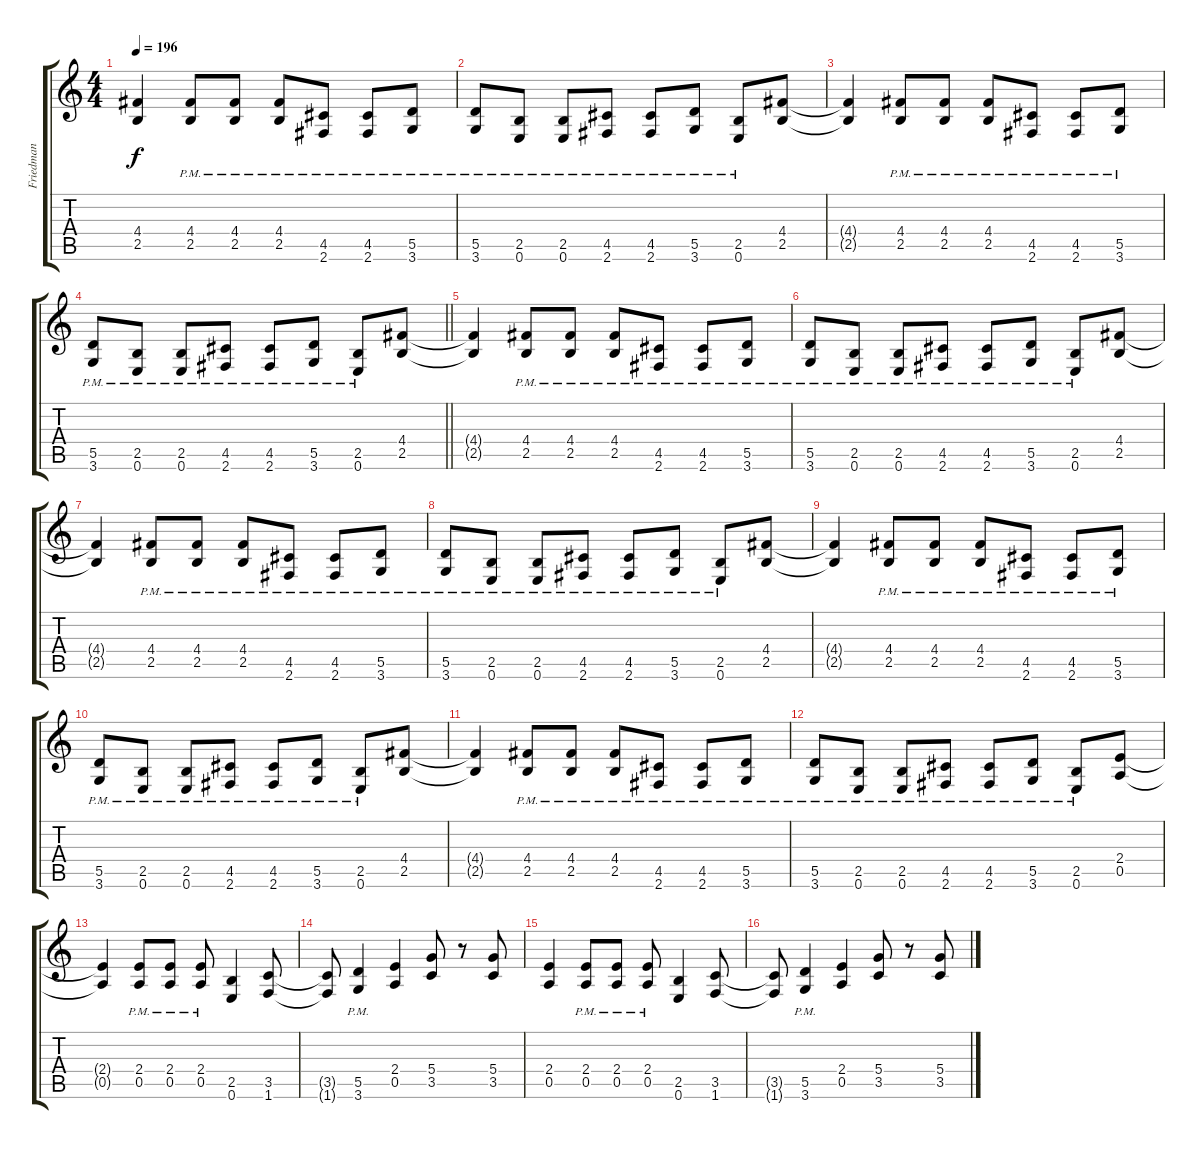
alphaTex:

\track ("Friedman" "Friedman") {instrument overdrivenguitar}
\staff {score tabs}
\tuning (E4 B3 G3 D3 A2 E2) {hide}
\ts (4 4)
\tempo 196
\clef g2
\ks c
(4.4{t} 2.5{t}).4{dy f} (4.4{pm} 2.5{pm}).8 (4.4{pm} 2.5{pm}).8 (4.4{pm} 2.5{pm}).8 (4.5{pm} 2.6{pm}).8 (4.5{pm} 2.6{pm}).8 (5.5{pm} 3.6{pm}).8 |
(5.5{pm} 3.6{pm}).8 (2.5{pm} 0.6{pm}).8 (2.5{pm} 0.6{pm}).8 (4.5{pm} 2.6{pm}).8 (4.5{pm} 2.6{pm}).8 (5.5{pm} 3.6{pm}).8 (2.5{pm} 0.6{pm}).8 (4.4 2.5).8 |
(4.4{t} 2.5{t}).4 (4.4{pm} 2.5{pm}).8 (4.4{pm} 2.5{pm}).8 (4.4{pm} 2.5{pm}).8 (4.5{pm} 2.6{pm}).8 (4.5{pm} 2.6{pm}).8 (5.5{pm} 3.6{pm}).8 |
\barLineRight lightlight
(5.5{pm} 3.6{pm}).8 (2.5{pm} 0.6{pm}).8 (2.5{pm} 0.6{pm}).8 (4.5{pm} 2.6{pm}).8 (4.5{pm} 2.6{pm}).8 (5.5{pm} 3.6{pm}).8 (2.5{pm} 0.6{pm}).8 (4.4 2.5).8 |
(4.4{t} 2.5{t}).4 (4.4{pm} 2.5{pm}).8 (4.4{pm} 2.5{pm}).8 (4.4{pm} 2.5{pm}).8 (4.5{pm} 2.6{pm}).8 (4.5{pm} 2.6{pm}).8 (5.5{pm} 3.6{pm}).8 |
(5.5{pm} 3.6{pm}).8 (2.5{pm} 0.6{pm}).8 (2.5{pm} 0.6{pm}).8 (4.5{pm} 2.6{pm}).8 (4.5{pm} 2.6{pm}).8 (5.5{pm} 3.6{pm}).8 (2.5{pm} 0.6{pm}).8 (4.4 2.5).8 |
(4.4{t} 2.5{t}).4 (4.4{pm} 2.5{pm}).8 (4.4{pm} 2.5{pm}).8 (4.4{pm} 2.5{pm}).8 (4.5{pm} 2.6{pm}).8 (4.5{pm} 2.6{pm}).8 (5.5{pm} 3.6{pm}).8 |
(5.5{pm} 3.6{pm}).8 (2.5{pm} 0.6{pm}).8 (2.5{pm} 0.6{pm}).8 (4.5{pm} 2.6{pm}).8 (4.5{pm} 2.6{pm}).8 (5.5{pm} 3.6{pm}).8 (2.5{pm} 0.6{pm}).8 (4.4 2.5).8 |
(4.4{t} 2.5{t}).4 (4.4{pm} 2.5{pm}).8 (4.4{pm} 2.5{pm}).8 (4.4{pm} 2.5{pm}).8 (4.5{pm} 2.6{pm}).8 (4.5{pm} 2.6{pm}).8 (5.5{pm} 3.6{pm}).8 |
(5.5{pm} 3.6{pm}).8 (2.5{pm} 0.6{pm}).8 (2.5{pm} 0.6{pm}).8 (4.5{pm} 2.6{pm}).8 (4.5{pm} 2.6{pm}).8 (5.5{pm} 3.6{pm}).8 (2.5{pm} 0.6{pm}).8 (4.4 2.5).8 |
(4.4{t} 2.5{t}).4 (4.4{pm} 2.5{pm}).8 (4.4{pm} 2.5{pm}).8 (4.4{pm} 2.5{pm}).8 (4.5{pm} 2.6{pm}).8 (4.5{pm} 2.6{pm}).8 (5.5{pm} 3.6{pm}).8 |
(5.5{pm} 3.6{pm}).8 (2.5{pm} 0.6{pm}).8 (2.5{pm} 0.6{pm}).8 (4.5{pm} 2.6{pm}).8 (4.5{pm} 2.6{pm}).8 (5.5{pm} 3.6{pm}).8 (2.5{pm} 0.6{pm}).8 (2.4 0.5).8 |
(2.4{t} 0.5{t}).4 (2.4{pm} 0.5{pm}).8 (2.4{pm} 0.5{pm}).8 (2.4{pm} 0.5{pm}).8 (2.5 0.6).4 (3.5 1.6).8 |
(3.5{t} 1.6{t}).8 (5.5 3.6{pm}).4 (2.4 0.5).4 (5.4 3.5).8 r.8 (5.4 3.5).8 |
(2.4 0.5).4 (2.4{pm} 0.5{pm}).8 (2.4{pm} 0.5{pm}).8 (2.4{pm} 0.5{pm}).8 (2.5 0.6).4 (3.5 1.6).8 |
(3.5{t} 1.6{t}).8 (5.5 3.6{pm}).4 (2.4 0.5).4 (5.4 3.5).8 r.8 (5.4 3.5).8
